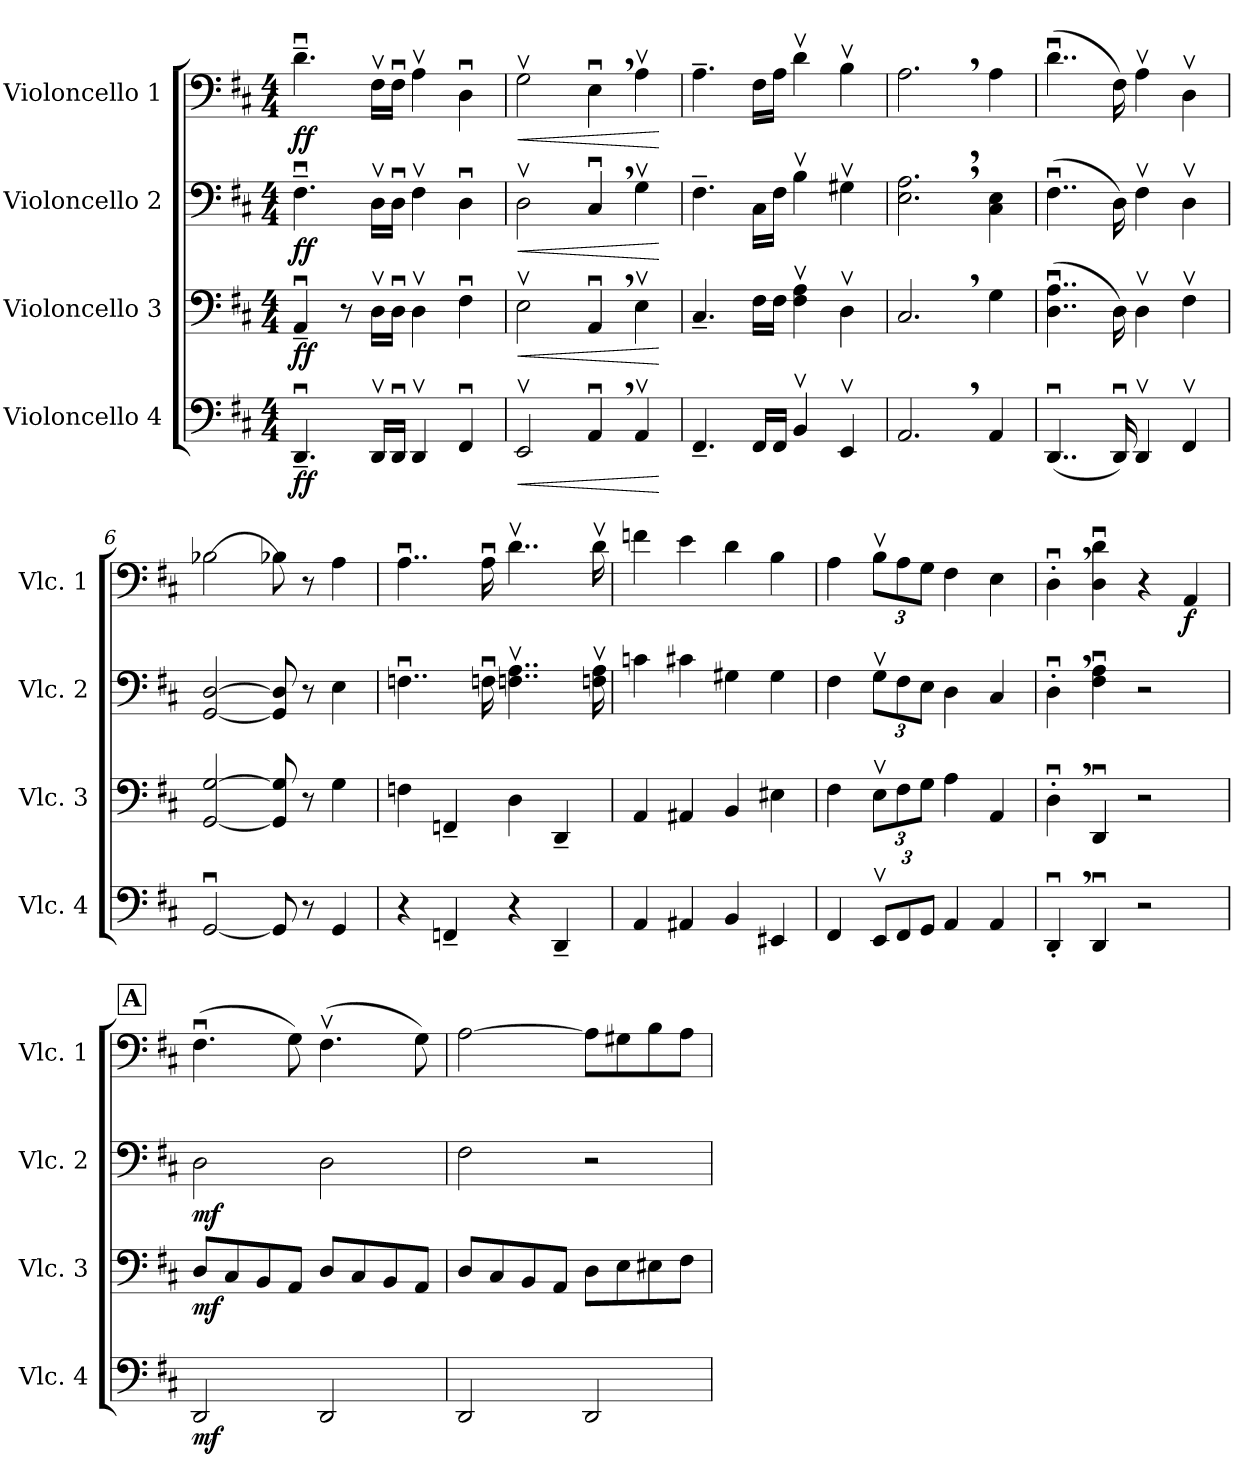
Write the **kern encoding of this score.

**kern	**dynam	**kern	**dynam	**kern	**dynam	**kern	**dynam
*part4	*part4	*part3	*part3	*part2	*part2	*part1	*part1
*staff4	*staff4	*staff3	*staff3	*staff2	*staff2	*staff1	*staff1
*I"Violoncello 4	*	*I"Violoncello 3	*	*I"Violoncello 2	*	*I"Violoncello 1	*
*I'Vlc. 4	*	*I'Vlc. 3	*	*I'Vlc. 2	*	*I'Vlc. 1	*
*clefF4	*	*clefF4	*	*clefF4	*	*clefF4	*
*k[f#c#]	*	*k[f#c#]	*	*k[f#c#]	*	*k[f#c#]	*
*M4/4	*	*M4/4	*	*M4/4	*	*M4/4	*
*MM70	*	*MM70	*	*MM70	*	*MM70	*
=1	=1	=1	=1	=1	=1	=1	=1
!	!LO:DY:b	!	!LO:DY:b	!	!LO:DY:b	!	!LO:DY:b
4.DDu~/	ff	4AAu~/	ff	4.F#u~\	ff	4.du~\	ff
.	.	8r	.	.	.	.	.
16DDv/LL	.	16Dv\LL	.	16Dv\LL	.	16F#v\LL	.
16DDu/JJ	.	16Du\JJ	.	16Du\JJ	.	16F#u\JJ	.
4DDv/	.	4Dv\	.	4F#v\	.	4Av\	.
4FF#u/	.	4F#u\	.	4Du\	.	4Du\	.
=2	=2	=2	=2	=2	=2	=2	=2
!	!LO:HP:b	!	!LO:HP:b	!	!LO:HP:b	!	!LO:HP:b
2EEv/	<	2Ev\	<	2Dv\	<	2Gv\	<
4AAu,/	.	4AAu,/	.	4C#u,/	.	4Eu,\	.
4AAv/	.	4Ev\	.	4Gv\	.	4Av\	.
.	[	.	[	.	[	.	[
=3	=3	=3	=3	=3	=3	=3	=3
4.FF#~/	.	4.C#~/	.	4.F#~\	.	4.A~\	.
16FF#/LL	.	16F#\LL	.	16C#\LL	.	16F#\LL	.
16FF#/JJ	.	16F#\JJ	.	16F#\JJ	.	16A\JJ	.
4BBv/	.	4F#\v 4A\v	.	4Bv\	.	4dv\	.
4EEv/	.	4Dv\	.	4G#Xv\	.	4Bv\	.
=4	=4	=4	=4	=4	=4	=4	=4
2.AA,/	.	2.C#,/	.	2.E\, 2.A\,	.	2.A,\	.
4AA/	.	4G\	.	4C#\ 4E\	.	4A\	.
=5	=5	=5	=5	=5	=5	=5	=5
(4..DDu/	.	(4..D\u 4..A\u	.	(4..F#u\	.	(4..du\	.
16DDu/)	.	16D\)	.	16D\)	.	16F#\)	.
4DDv/	.	4Dv\	.	4F#v\	.	4Av\	.
4FF#v/	.	4F#v\	.	4Dv\	.	4Dv\	.
=6	=6	=6	=6	=6	=6	=6	=6
[2GGu/	.	[2GG/ [2G/	.	[2GG/ [2D/	.	[2B-X\	.
8GG/]	.	8GG/] 8G/]	.	8GG/] 8D/]	.	8B-X\]	.
8r	.	8r	.	8r	.	8r	.
4GG/	.	4G\	.	4E\	.	4A\	.
!!LO:LB:g=z
=7	=7	=7	=7	=7	=7	=7	=7
4r	.	4Fn\	.	4..Fnu\	.	4..Au\	.
4FFn~/	.	4FFn~/	.	.	.	.	.
.	.	.	.	16Fnu\	.	16Au\	.
4r	.	4D\	.	4..Fn\v 4..A\v	.	4..dv\	.
4DD~/	.	4DD~/	.	.	.	.	.
.	.	.	.	16Fn\v 16A\v	.	16dv\	.
=8	=8	=8	=8	=8	=8	=8	=8
4AA/	.	4AA/	.	4cn\	.	4fn\	.
4AA#X/	.	4AA#X/	.	4c#X\	.	4e\	.
4BB/	.	4BB/	.	4G#X\	.	4d\	.
4EE#X/	.	4E#X\	.	4G#\	.	4B\	.
=9	=9	=9	=9	=9	=9	=9	=9
4FF#/	.	4F#\	.	4F#\	.	4A\	.
*Xbrackettup	*	*Xbrackettup	*	*Xbrackettup	*	*Xbrackettup	*
12EEv/L	.	12Ev\L	.	12Gv\L	.	12Bv\L	.
12FF#/	.	12F#\	.	12F#\	.	12A\	.
12GG/J	.	12G\J	.	12E\J	.	12G\J	.
4AA/	.	4A\	.	4D\	.	4F#\	.
4AA/	.	4AA/	.	4C#/	.	4E\	.
=10	=10	=10	=10	=10	=10	=10	=10
4DDu',/	.	4Du',\	.	4Du',\	.	4Du',\	.
4DDu/	.	4DDu/	.	4F#\u 4A\u	.	4D\u 4d\u	.
2r	.	2r	.	2r	.	4r	.
!	!	!	!	!	!	!	!LO:DY:b
.	.	.	.	.	.	4AA/	f
!!LO:REH:place=s1:a:B:fs=14:t=A
=11	=11	=11	=11	=11	=11	=11	=11
!	!LO:DY:b	!	!LO:DY:b	!	!LO:DY:b	!	!
2DD/	mf	8D/L	mf	2D\	mf	(4.F#u\	.
.	.	8C#/	.	.	.	.	.
.	.	8BB/	.	.	.	.	.
.	.	8AA/J	.	.	.	8G\)	.
2DD/	.	8D/L	.	2D\	.	(4.F#v\	.
.	.	8C#/	.	.	.	.	.
.	.	8BB/	.	.	.	.	.
.	.	8AA/J	.	.	.	8G\)	.
!!LO:LB:g=z
=12	=12	=12	=12	=12	=12	=12	=12
2DD/	.	8D/L	.	2F#\	.	[2A\	.
.	.	8C#/	.	.	.	.	.
.	.	8BB/	.	.	.	.	.
.	.	8AA/J	.	.	.	.	.
2DD/	.	8D\L	.	2r	.	8A\L]	.
.	.	8E\	.	.	.	8G#X\	.
.	.	8E#X\	.	.	.	8B\	.
.	.	8F#\J	.	.	.	8A\J	.
=	=	=	=	=	=	=	=
*-	*-	*-	*-	*-	*-	*-	*-
